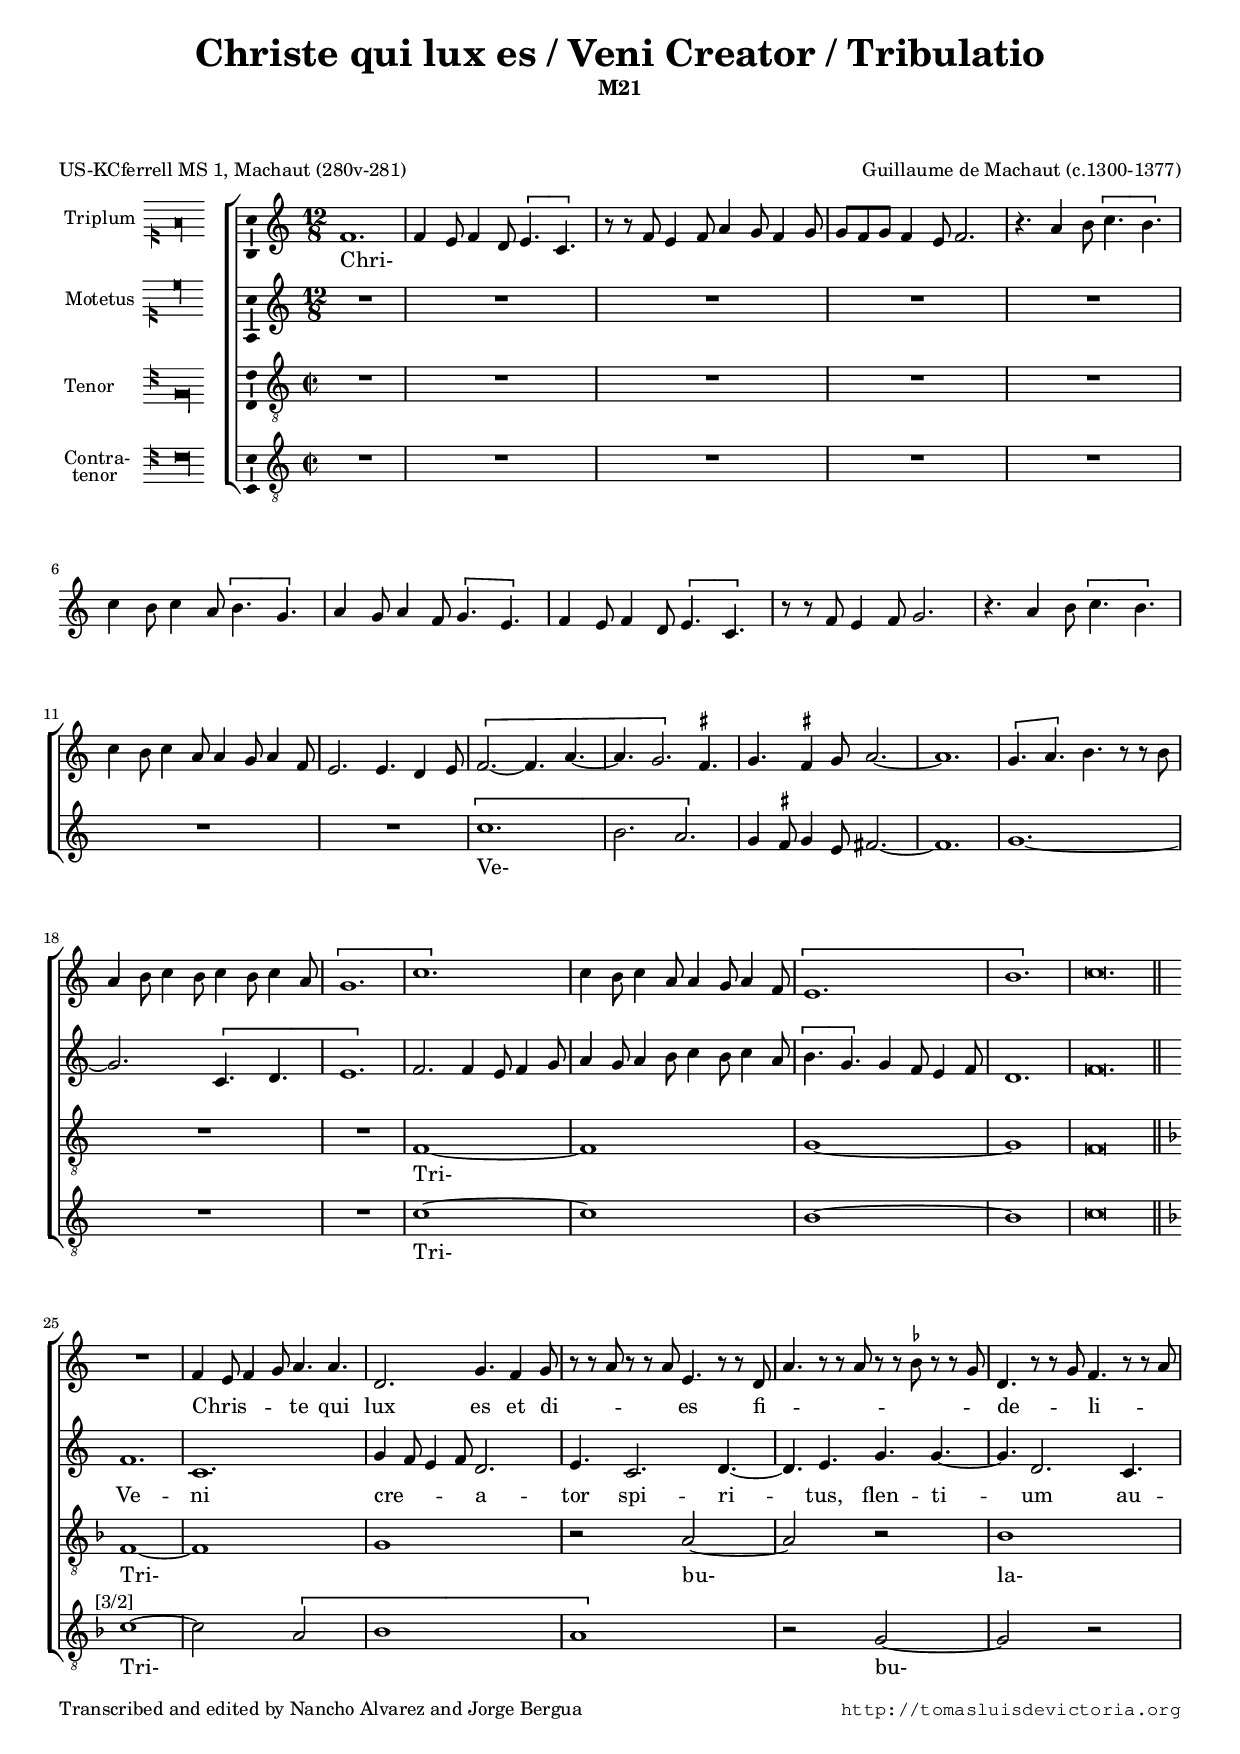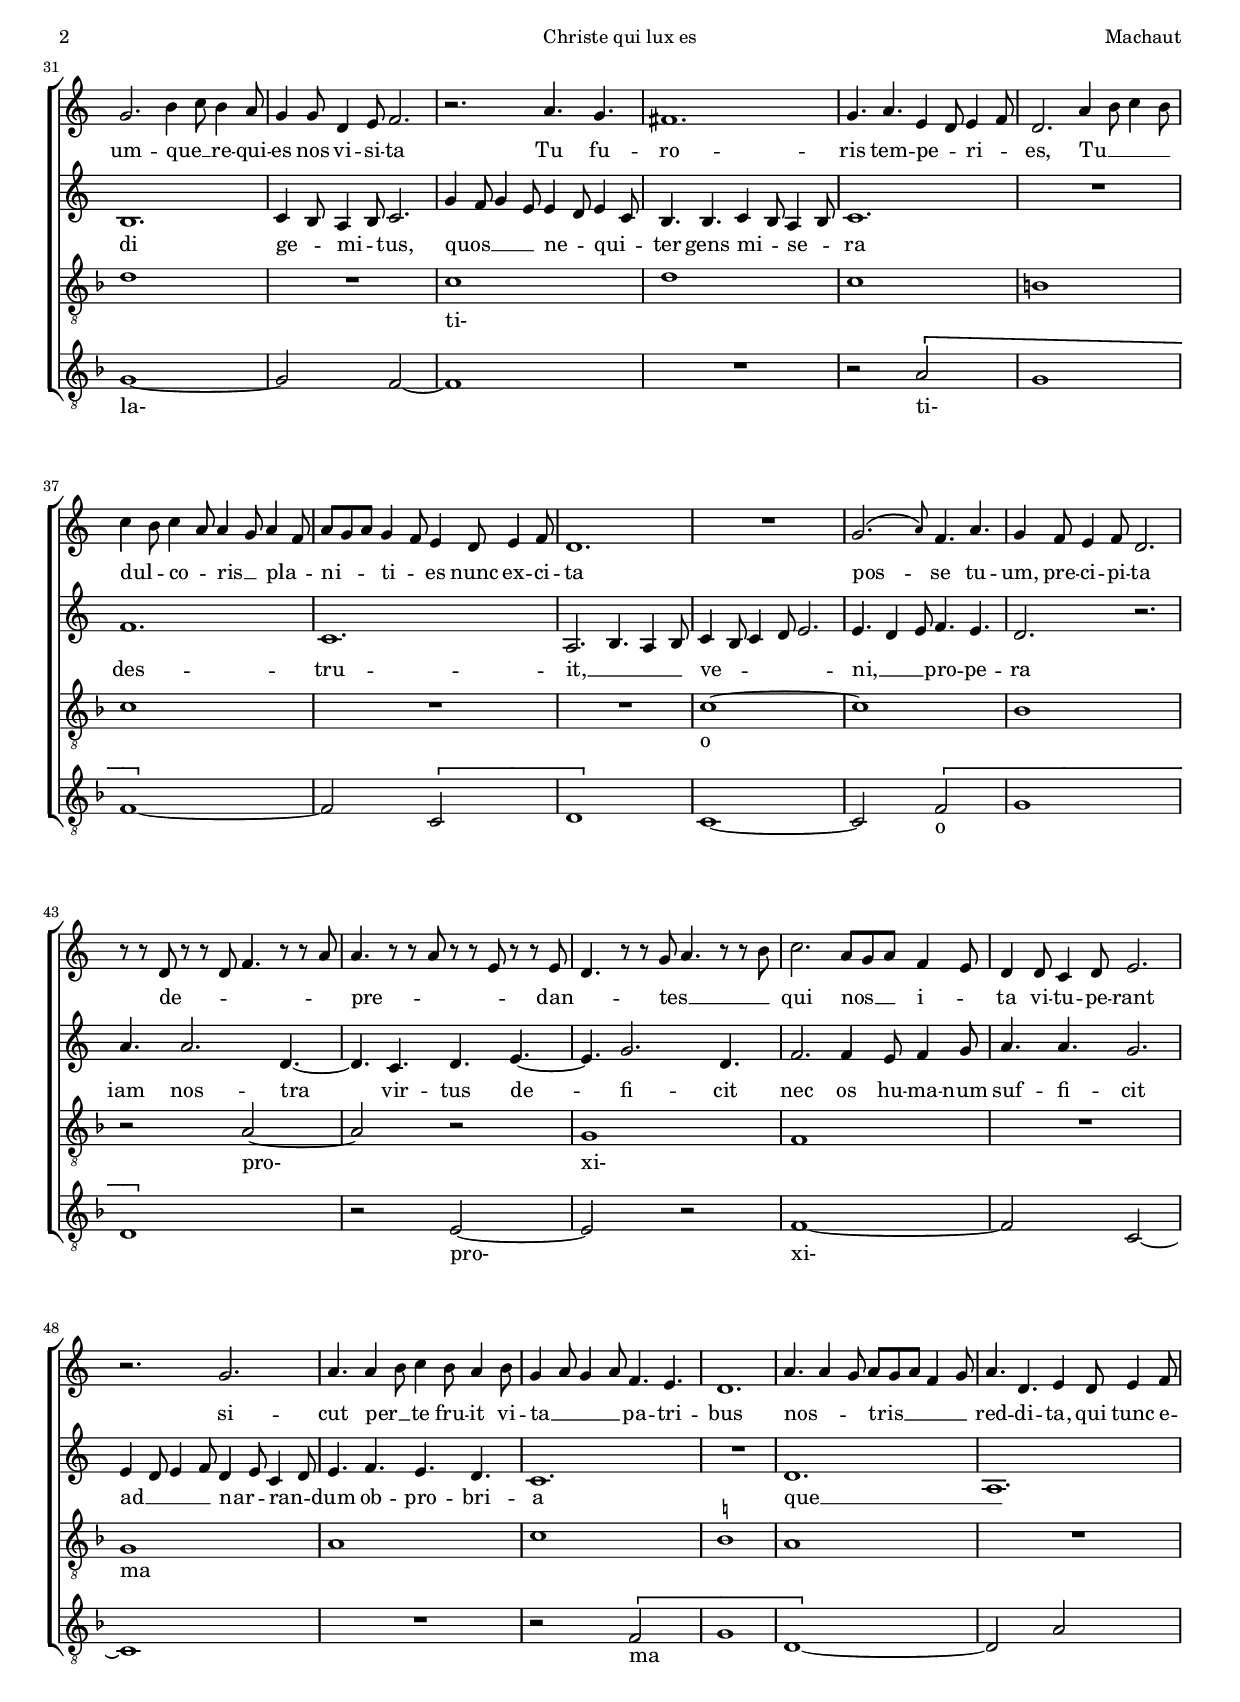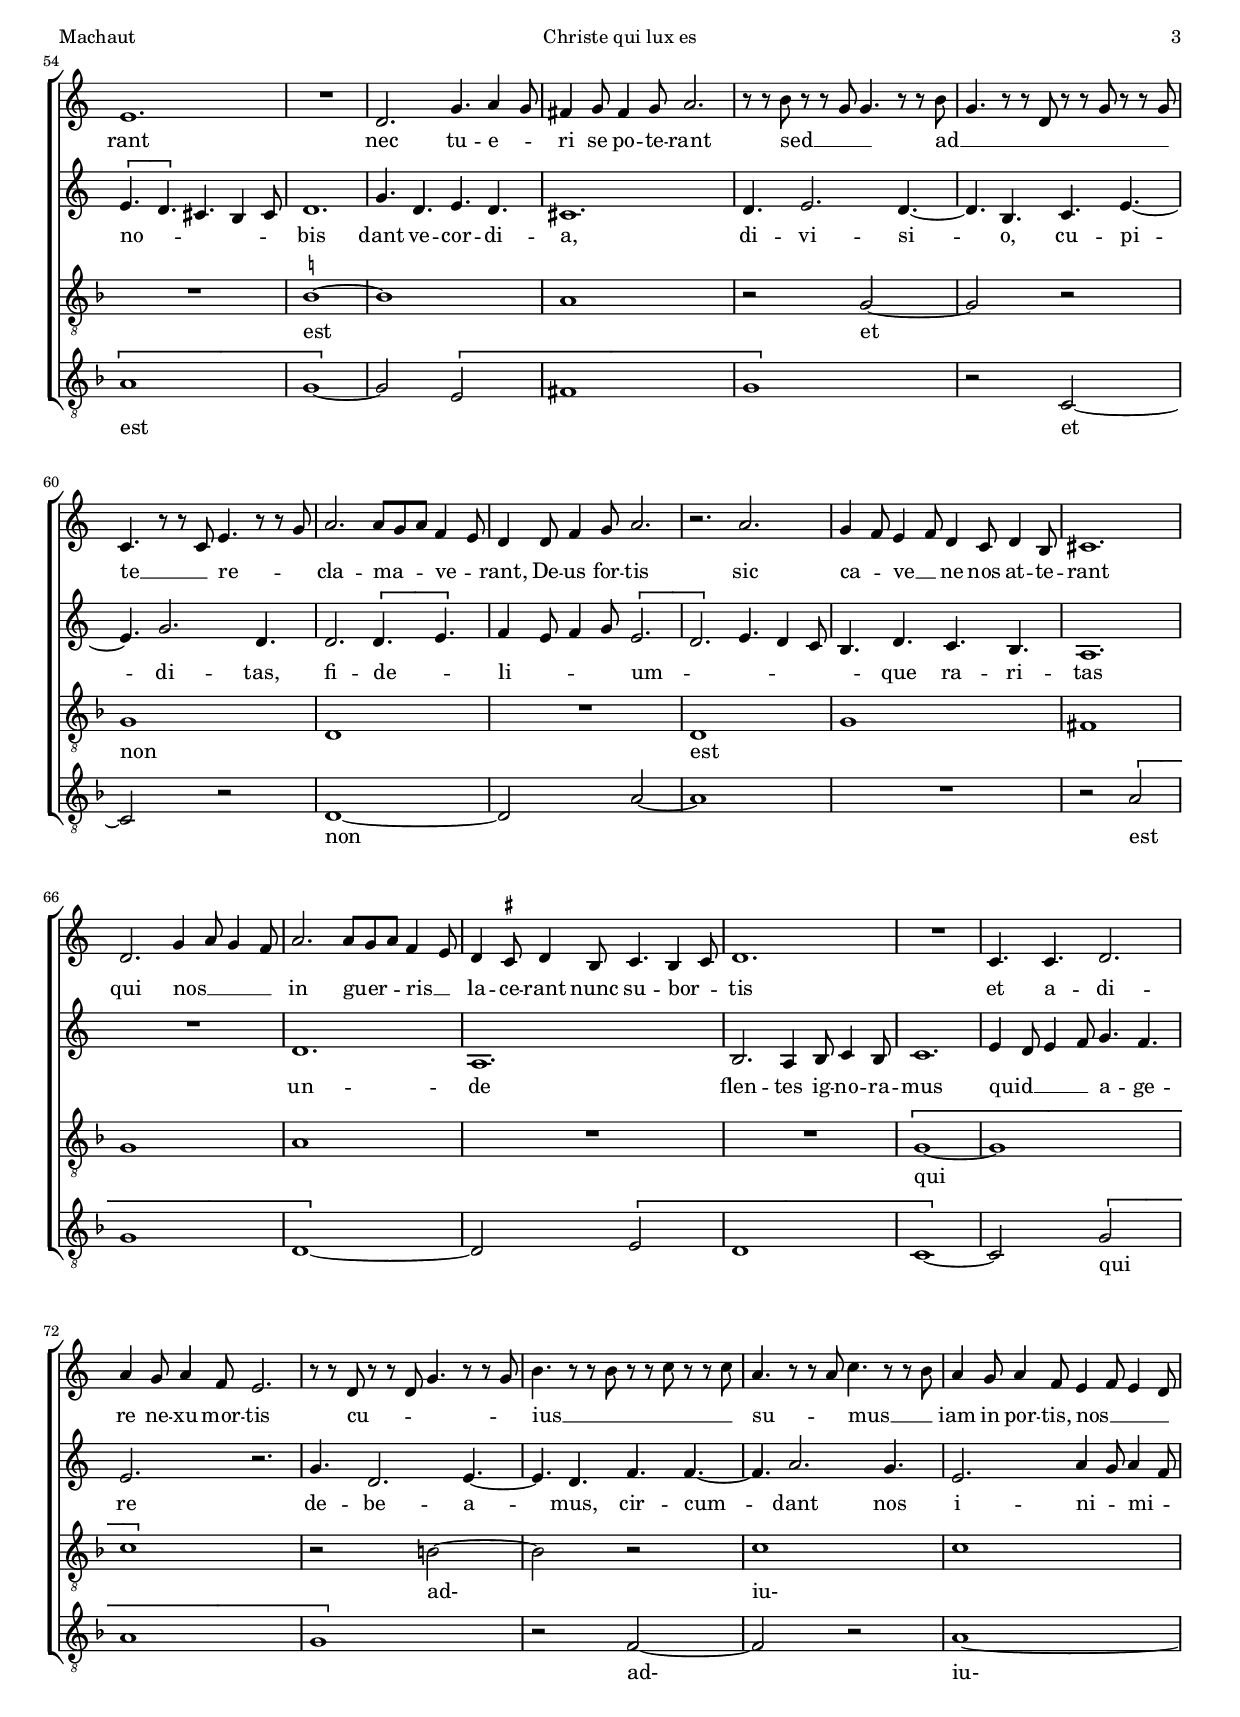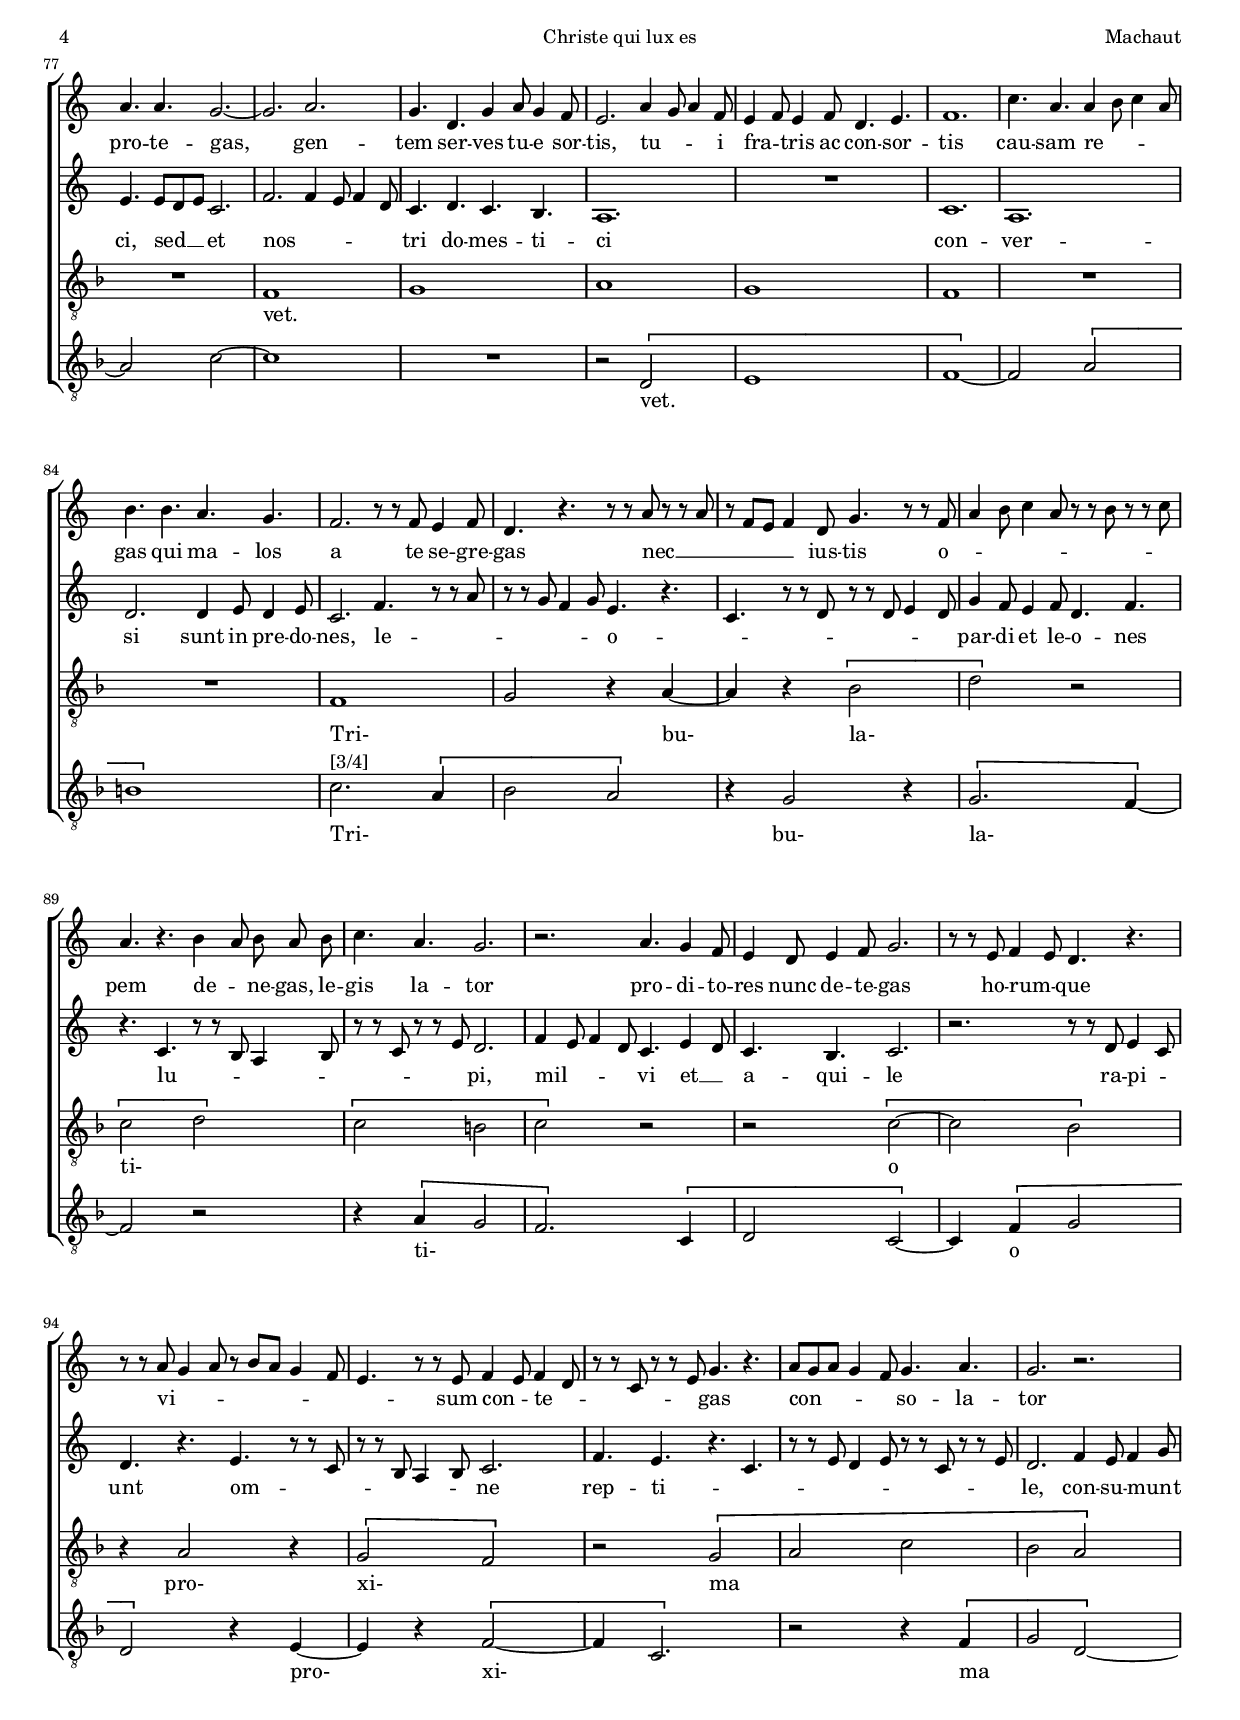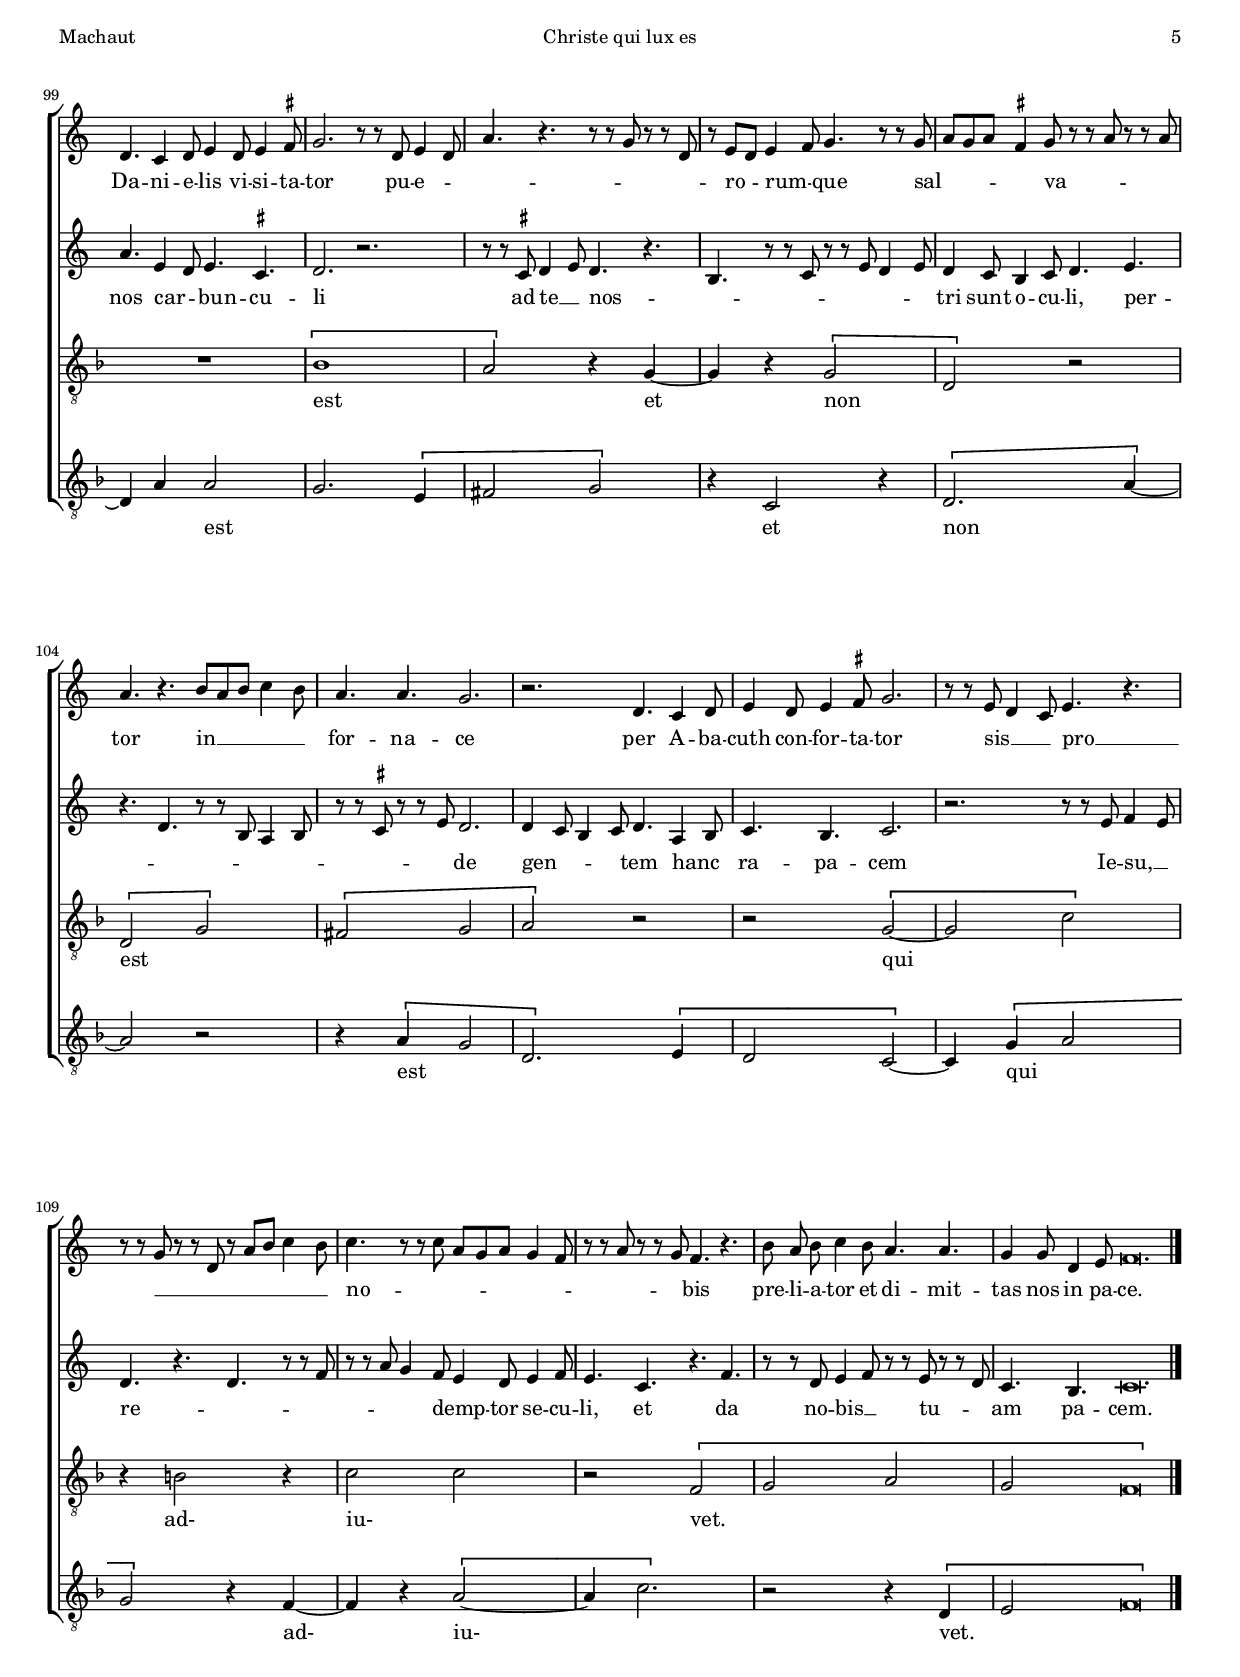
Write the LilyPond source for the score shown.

\version "2.22.0"

#(set-default-paper-size "a4")
#(set-global-staff-size 16.4)
#(ly:set-option 'point-and-click #f)
%mobile -s14.5 -i2.8 -ball

italicas=\override LyricText.font-shape = #'italic
rectas=\override LyricText.font-shape = #'upright
ss=\once \set suggestAccidentals = ##t
incipitwidth = 20
mtempo={\tempo 4 = 152}
mtempob={\tempo 4 = 76}
mt=#(define-music-function (offset) (number?) ; move lyric text
      #{ \once \override LyricText.X-offset = -$offset #})

htitle="Christe qui lux es"
hcomposer="Machaut"

\header {
	title=\markup{\fontsize #2 "Christe qui lux es / Veni Creator / Tribulatio"}
	subtitle="M21"
	subsubtitle=\markup{\null \vspace #2 }
	composer="Guillaume de Machaut (c.1300-1377)"
        pdfauthor=\composer
	%opus="(-)"
	poet=\markup{"US-KCferrell MS 1, Machaut (280v-281)"}
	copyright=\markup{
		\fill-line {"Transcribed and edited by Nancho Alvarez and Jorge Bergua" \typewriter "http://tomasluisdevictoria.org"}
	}
%	tagline=""
}

global={
  }


cantus=\relative c'{
        \time 12/8
        %\scaleDurations 2/3
	f1.
	f4 e8 f4 d8 \[e4. c\]
	r8 r f e4 f8 a4 g8 f4 g8
	g8 f g f4 e8 f2.
	r4. a4 b8 \[c4. b\]
	c4 b8 c4 a8 \[b4. g\]
	a4 g8 a4 f8 \[g4. e\]
	f4 e8 f4 d8 \[e4. c\]
	r8 r f e4 f8 g2.
	r4. a4 b8 \[c4. b\]
	c4 b8 c4 a8 a4 g8 a4 f8
	e2. e4. d4 e8
	\[f2. ~ f4. a4. ~
	a g2.\] \ss fis4.
	g4. \ss fis4 g8 a2. ~
	a1.
	\[g4. a\] b r8 r b8
	a4 b8 c4 b8 c4 b8 c4 a8
	\[g1.
	c\]
	c4 b8 c4 a8 a4 g8 a4 f8
	\[e1.
	b'\]
	c\breve.*1/2
	\bar "||"
	\break
	R1.
	f,4 e8 f4 g8 a4. a
	d,2. g4. f4 g8
	r8 r a r r a e4. r8 r d
	a'4. r8 r a r8 r \ss bes r r g
	d4. r8 r g f4. r8 r a
	g2. b4 c8 b4 a8
	g4 g8 d4 e8 f2.
	r a4. g
	fis1.
	g4. a e4 d8 e4 f8
	d2. a'4 b8 c4 b8
	c4 b8 c4 a8 a4 g8 a4 f8
	a8 g a g4 f8 e4 d8 e4 f8
	d1.
	R1.
	%\phrasingSlurDashed
	\phrasingSlurUp
	g2.*5/6\( \teeny a8\) \normalsize f4. a % nota plicata
	g4 f8 e4 f8 d2.
	r8 r d r8 r d f4. r8 r a
	a4. r8 r a r8 r e r r e
	d4. r8 r g a4. r8 r b
	c2. a8 g a f4 e8
	d4 d8 c4 d8 e2.
	r2. g2.
	a4. a4 b8 c4 b8 a4 b8
	g4 a8 g4 a8 f4. e
	d1.
	a'4. a4 g8 a8 g a
	f4 g8 a4. d, e4 d8 e4 f8
	e1.
	R1.
	d2. g4. a4 g8
	fis4 g8 fis4 g8 a2. % el sostenido esta escrito 3 notas antes
	r8 r b r8 r g g4. r8 r b
	g4. r8 r d r8 r g r r g
	c,4. r8 r c e4. r8 r g
	a2. a8 g a f4 e8
	d4 d8 f4 g8 a2.
	r a2.
	g4 f8 e4 f8 d4 c8 d4 b8
	cis1.
	d2. g4 a8 g4 f8
	a2. a8 g a f4 e8
	d4 \ss cis8 d4 b8 cis4. b4 cis8
	d1.
	R1. 
	 c4. c d2.
	a'4 g8 a4 f8 e2.
	r8 r d r r d g4. r8 r g
	b4. r8 r b r r c r r c
	a4. r8 r a c4. r8 r b
	a4 g8 a4 f8 e4 f8 e4 d8
	a'4. a g2. ~
	g a2.
	g4. d g4 a8 g4 f8
	e2. a4 g8 a4 f8
	e4 f8 e4 f8 d4. e
	f1.
	c'4. a a4 b8 c4 a8
	b4. b a g
	f2. r8 r f e4 f8
	d4. r r8 r a' r r a
	r f e f4 d8 g4. r8 r f % \ss ?
	a4 b8 c4 a8 r r b r r c
	a4. r b4 a8 b8 \noBeam a b \noBeam c4. a
	g2. r
	a4. g4 f8 e4 d8 e4 f8
	g2. r8 r e f4 e8 d4. r
	r8 r a' g4 a8 r8 b a g4 f8
	e4. r8 r e f4 e8 f4 d8
	r r c r r e g4. r
	a8 g a g4 f8 g4. a4.
	g2. r
	d4. c4 d8 e4 d8 e4 \ss fis8 
	g2. r8 r d e4 d8 a'4. r
	r8 r g r r d r8 e d
	e4 f8 g4. r8 r g a g a
	\ss fis4 g8 r8 r a r r a a4. r
	b8 a b c4 b8 a4. a 
	g2. r
	d4. c4 d8 e4 d8 e4 \ss fis8
	g2. r8 r e d4 c8 e4. r
	r8 r g r r d r a' b c4 b8
	c4. r8 r c a8 g a g4 f8 r8 r a r r g
	f4. r
	b8 \noBeam a \noBeam b c4 b8 a4. a
	g4 g8 d4 e8 f\breve.*1/4
	\bar "|."
}

altus=\relative c''{
        \time 12/8
        %\scaleDurations 2/3
	R1*12/8*12
	\[c1.
	b2. a\]
	g4 \ss fis8 g4 e8 fis!2. ~
	fis1.
	g1. ~
	g2. \[c,4. d
	e1.\]
	f2. f4 e8 f4 g8
	a4 g8 a4 b8 c4 b8 c4 a8
	\[b4. g\] g4 f8 e4 f8
	d1.
	f\breve.*1/2
	f1.
	c
	g'4 f8 e4 f8 d2.
	e4. c2. d4. ~
	d e g g ~
	g d2. c4.
	b1.
	c4 b8 a4 b8 c2.
	g'4 f8 g4 e8 e4 d8 e4 c8
	b4. b c4 b8 a4 b8
	c1.
	R1.
	f1.
	c
	a2. b4. a4 b8
	c4 b8 c4 d8 e2.
	e4. d4 e8 f4. e
	d2. r
	a'4. a2. d,4. ~
	d c d e ~
	e g2. d4.
	f2. f4 e8 f4 g8
	a4. a g2.
	e4 d8 e4 f8 d4 e8 c4 d8
	e4. f e d
	c1.
	R1.
	d1.
	a
	\[e'4. d\] cis4. b4 cis8 
	d1.
	g4. d e d
	cis1.
	d4. e2. d4. ~
	d b4. c e ~
	e g2. d4.
	d2. \[d4. e\]
	f4 e8 f4 g8 \[e2.
	d\] e4. d4 c8
	b4. d c b
	a1.
	R1. 
	d1.
	a
	b2. a4 b8 c4 b8
	c1.
	e4 d8 e4 f8 g4. f
	e2. r
	g4. d2. e4. ~
	e d f f ~
	f a2. g4.
	e2. a4 g8 a4 f8
	e4. e8 d e c2.
	f f4 e8 f4 d8
	c4. d c b
	a1.
	R1.
	c1.
	a
	d2. d4 e8 d4 e8
	c2. f4. r8 r a
	r r g f4 g8 e4. r
	c4. r8 r d r r d e4 d8
	g4 f8 e4 f8 d4. f
	r c r8 r b a4 b8
	r8 r c r r e d2.
	f4 e8 f4 d8 c4. e4 d8
	c4. b c2.
	r r8 r d e4 c8
	d4. r e4. r8 r c
	r r b a4 b8 c2.
	f4. e r c
	r8 r e d4 e8 r8 r c r r e
	d2. f4 e8 f4 g8
	a4. e4 d8 e4. \ss cis % el disco hace a4. g4 f8 e4. \ss cis
	d2. r
	r8 r \ss cis d4 e8 d4. r
	b4. r8 r c r r e d4 e8
	d4 c8 b4 c8 d4. e
	r d r8 r b a4 b8 % el silencio parece un mi
	r8 r \ss cis r r e d2.
	d4 c8 b4 c8 d4. a4 b8
	c4. b c2.
	r r8 r e f4 e8
	d4. r d r8 r f
	r r a g4 f8 e4 d8 e4 f8
	e4. c r f
	r8 r d e4 f8 r8 r e r r d
	c4. b \mtempob c\breve.*1/4
	
}

tenor=\relative c{
	\set Staff.timeSignatureFraction = 2/2
        \scaleDurations 3/2{
	R1*19
	f1 ~
	f
	g ~
	g
	f\breve*1/2
	\key f \major
	f1 ~
	f
	g
	r2 a ~
	a r
	\ss bes1
	d
	R1
	c1
	d
	c
	b
	c
	R1*2
	c1 ~
	c
	bes1
	r2 a ~
	a r
	g1
	f
	R1
	g1
	a
	c
	\ss b % muy dudoso, la repeticion bemol
	a
	R1*2
	\ss b1 ~ % muy dudoso, la repeticion bemol
	b
	a
	r2 g ~
	g r
	g1
	d
	R1
	d1
	g
	fis
	g
	a
	R1*2
	\[g1 ~
	g
	c\]
	r2 b ~
	b r
	c1
	c
	R1
	f,1
	g
	a
	g
	f
	R1*2
	f1
	g2 r4 a ~
	a4 r4 \[bes2
	d\]
	r
	\[c d\]
	\[c2 b! 
	c2\]
	r2
	r2 \[c2 ~ % plica rascada
	c bes2\]
	r4 a2 r4
	\[g2 f2\]
	r2 \[g2
	a c
	bes2 a\]
	R1
	\[bes1
	a2\] r4 g4 ~
	g4 r4 \[g2
	d\]
	r2 \[d
	g\] \[fis2
	g a\]
	r2 r2
	\[g2 ~
	g c2\]
	r4 b2 r4
	c2 c
	r2 \[f,2
	g a
	g2 f\breve*1/4\]
        }
}

bassus=\relative c'{
	\set Staff.timeSignatureFraction = 2/2
        \scaleDurations 3/2
        {R1*19
	c1 ~
	c
	b ~
	b
	c\breve*1/2
	\key f\major
	\once \override TextScript.X-offset = #-3
	s4*0^\markup{"[3/2]"}	
	c1 ~
	c2 \[a
	bes1
	a\]
	r2 g ~
	g2 r
	g1 ~
	g2 f ~
	f1
	R1
	r2 \[a2
	g1
	f1 ~ \]
	f2 \[c
	d1\]
	c1 ~
	c2 \[f2
	g1
	d1\]
	r2 e2 ~
	e2 r2
	f1 ~
	f2 c2 ~
	c1
	R1
	r2 \[f2
	g1
	d1 ~ \]
	d2 a'2
	\[a1
	g1 ~ \]
	g2 \[e2
	fis1
	g1\]
	r2 c, ~
	c2 r2
	d1 ~
	d2 a' ~
	a1
	R1
	r2
	
	\[a2
	g1
	d1 ~ \]
	d2 \[e2
	d1
	c1 ~ \]
	c2 \[g'2
	a1
	g1\]
	
	r2 f ~
	f r2
	a1 ~
	a2 c2 ~
	c1
	R1
	r2 \[d,2
	e1
	f1 ~ \]
	f2
	\[a b1\]
	% las dos voces de abajo repiten con valores mas breves
	s4*0^\markup{"[3/4]"}
	c2.
	\[a4 bes2 a\] 
	r4 g2 r4
	\[g2. f4 ~ \]
	f2 r2
	r4 \[a4 g2
	f2.\] \[c4
	d2 c2 ~ \]
	c4 \[f4 g2
	d\] r4 e4 ~
	e4 r4 \[f2 ~
	f4 c2.\]
	r2
	r4 \[f4 g2
	d2 ~ \]
	d4 a'4 a2
	g2. \[e4
	fis2 g\]
	r4 c,2 r4
	\[d2. a'4 ~ \]
	a2 r2
	r4 \[a4 g2
	d2.\] \[e4
	d2 c ~ \]
	c4 \[g' a2
	g\] r4 f4 ~
	f r4 \[a2 ~
	a4 c2.\]
	r2 r4 \[d,4
	e2 f\breve*1/4\] % r4
        }
}

textocantus=\lyricmode{
Chri- _ _ _ _ _ _ _ _ _ _ _ _ _ _ _ _ 
_ _ _ _ _ _ _ _ _ _ _ _ _ _ _ _ _ _ _ 
_ _ _ _ _ _ _ _ _ _ _ _ _ _ _ _ _ _ _ 
_ _ _ _ _ _ _ _ _ _ _ _ _ _ _ _ _ _ _ _
_ _ _ _ _ _ _ _ _ _ _ _ _ _ _ _ _ _ _ _
Chris -- _ _ _ te qui lux es et di -- _ _ es 
fi -- _ _ _ _ de -- _ li -- _ um -- que __ _ re -- qui -- es 
nos vi -- si -- ta
Tu fu -- ro -- ris tem -- pe -- _ ri -- _ es, 
Tu __ _ _ _ dul -- _ co -- _ ris __ _ pla -- _ ni -- _ _ ti -- _ es 
nunc ex -- ci -- ta
pos -- _ se tu -- um, pre -- ci -- pi -- ta 
de -- _ _ _ pre --  _ _ \mt #1.5 dan -- _ tes __ _ _
qui nos __ _ _ i -- _ ta 
vi -- tu -- pe -- rant
si -- cut per __ _ te fru -- it vi -- ta __ _ _ _  
pa -- tri -- bus nos -- _ _ tris __ _ _ _ _ red -- di -- ta, 
qui tunc e -- rant 
nec tu -- e -- _ ri se po -- te -- rant 
sed __ _ _ ad __ _ _ _ _ te __ _ re -- _ cla -- ma -- _ _ ve -- _ rant,
De -- us for -- tis
sic ca -- _ ve __ _ ne nos at -- te -- rant
qui nos __ _ _ _ in guer -- _ _ ris __ _ la -- ce -- rant
nunc su -- bor -- _ tis 
et a -- di -- re ne -- xu mor -- tis
cu -- _ _ _ ius __ _ _ _ su -- _ mus __ _ iam in por -- tis, 
nos __ _ _ _ pro -- te -- gas,
gen -- tem ser -- ves tu -- e sor -- tis, 
tu -- _ _ i fra -- _ tris ac con -- sor -- tis 
cau -- sam re -- _ _ _ gas 
qui ma -- los a te se -- gre -- gas
nec __ _ _ _ _ ius -- tis o -- _ _ _ _ _ _ pem de -- _ ne -- gas,
le -- gis la -- tor
pro -- di -- to -- res nunc de -- te -- gas 
ho -- rum -- _ que vi -- _ _ _ _ _ _ _ sum con -- _ te -- _ _ _ gas
con -- _ _ _ _ so -- la -- tor
Da -- ni -- e -- lis vi -- si -- ta -- tor
pu -- e -- _ _ _ _ ro -- _ rum -- _ que sal -- _ _ _ _ va -- _ _ tor
in __ _ _ _ _ for -- na -- ce
per A -- ba -- cuth con -- for -- ta -- tor 
sis __ _ _ pro __ _ _ _ _ _ _ no -- _ _ _ _ _ _ _ _ bis
pre -- li -- a -- tor 
et di -- mit -- tas nos in pa -- ce. 
}

textoaltus=\lyricmode{
Ve- _ _ _ _ _ _ _ _ _ _ _ _ _ _ _ _ _ _ _ _ _ _ _ _ _ _ _ _ _ _ _ _ 
Ve -- ni cre -- _ _ _ a -- tor spi -- ri -- tus,
flen -- ti -- um au -- di ge -- _ mi -- _ tus,
quos __ _ _ _ ne -- _ qui -- _ ter gens mi -- _ se -- _ ra % parece que pone ne -- _ _ qui
des -- tru -- it, __ _ _ _ ve -- _ _ _ _ ni, __ _ _ pro -- pe -- ra % cambiado
iam  nos -- tra vir -- tus de -- fi -- cit
nec os hu -- ma -- num suf -- fi -- cit
ad __ _ _ _ nar -- _ ran -- _ dum ob -- pro -- bri -- a 
que __ _ no -- _ _ _ _ bis dant ve -- cor -- di -- a, 
di -- vi -- si -- o, cu -- pi -- di -- tas,
fi -- de -- _ li -- _ _ _ um -- _ _ _ _ _ que ra -- ri -- tas
un -- de flen -- tes ig -- no -- ra -- mus 
quid __ _ _ _ a -- ge -- re de -- be -- a -- mus,
cir -- cum -- dant nos i -- ni -- _ mi -- _ ci, 
sed __ _ _ et nos -- _ _ _ _ tri do -- mes -- ti -- ci
con -- ver -- si sunt in pre -- do -- nes, % yo no leo "conversi"
le -- _ _ _ _ o -- _ _ _ _ _ par -- di et le -- o -- nes
lu -- _ _ _ _ _ pi, mil -- _ _ _ vi et __ _ a -- qui -- le
ra -- pi -- _ unt om -- _ _ _ _ ne rep -- ti -- _ _ _ _ _ _ le,
con -- su -- munt _ nos car -- _ \mt #.7 bun -- cu -- li
ad te __ _ nos -- _ _ _ _ _ tri sunt o -- cu -- li, 
per -- _ _ _ _ _ _ de gen -- _ _ _ tem hanc _ ra -- pa -- cem
Ie -- su, __ _ re -- _ _ _ _ _ demp -- tor se -- cu -- li,
et da no -- bis __ _ tu -- _ am pa -- cem. % cambiado
}

textotenor=\lyricmode{
Tri- _ _
Tri- _ bu- la- _ ti- _ _ _ _ o _
pro- xi- _ ma _ _ _ _ est _
et non _ est _ _  _ _ qui _  ad- iu- _ vet. _ _ _ _ 
Tri- _ bu- la- _ ti- _ _ _ _ o _
pro- xi- _ ma _ _ _ _ est _
et non _ est _ _  _ _ qui _  ad- iu- _ vet. _ _ _ _ 
}

textobassus=\lyricmode{
% no hay letra
Tri- _ _
Tri- _ _ _ bu- la- _ ti- _ _ _ _ _ o _ _
pro- xi- _ ma _ _ _ est _ _ _ _ 
et non _ est _ _ _ _ _ qui _ _ ad- iu- _ vet. _ _ _ _ 
Tri- _ _ _ bu- la- _ ti- _ _ _ _ _ o _ _
pro- xi- _ ma _ _ _ est _ _ _ _ 
et non _ est _ _ _ _ _ qui _ _ ad- iu- _ vet. _ _ _ _ 
}


incipitcantus=\markup{
	\score{
		{ 
		\set Staff.instrumentName="Triplum "
		\override NoteHead.style = #'neomensural
		\override Staff.TimeSignature.style = #'neomensural
		\cadenzaOn 
		\clef "medicaea-do1"
		\set Staff.clefPosition=#-4
		\key c \major
		% no hay indicacion de compas
		\override Staff.TimeSignature.stencil=##f
		\once \override TextScript.Y-offset=#-.5
		\once \override TextScript.X-offset=#-2
		\once \override TextScript.outside-staff-priority = ##f
		s4^\markup{\smaller \musicglyph "noteheads.dM2blackmensural" }
} 

	\layout { line-width=\incipitwidth indent = 0 }
	}
}

incipitaltus=\markup{
	\score{
		{ 
		\set Staff.instrumentName="Motetus "
		\override NoteHead.style = #'neomensural 
		\override Staff.TimeSignature.style = #'neomensural
		\cadenzaOn 
		\clef "medicaea-do1" % luego cambia a do en segunda
		\set Staff.clefPosition=#-4
		\key c \major
		\override Staff.TimeSignature.stencil=##f
		\once \override TextScript.Y-offset=#1.5
		\once \override TextScript.X-offset=#-2
		\once \override TextScript.outside-staff-priority = ##f
		s4^\markup{\smaller \musicglyph "noteheads.dM2blackmensural" } % es parte de una ligadura, empieza con cuadrada
		} 
	\layout { line-width=\incipitwidth indent = 0 }
	}
}


incipittenor=\markup{
	\score{
		{ 
		\set Staff.instrumentName="Tenor     "
		\override NoteHead.style = #'neomensural 
		\override Staff.TimeSignature.style = #'neomensural
		\cadenzaOn 
		\clef "medicaea-do1"
		\set Staff.clefPosition=#2
		\key c \major
		\override Staff.TimeSignature.stencil=##f
		\once \override TextScript.Y-offset=#-1
		\once \override TextScript.X-offset=#-2
		\once \override TextScript.outside-staff-priority = ##f
		s4^\markup{\smaller \musicglyph "noteheads.dM3blackmensural" }
		} 
	\layout { line-width=\incipitwidth indent=0 }
	}
}

incipitbassus=\markup{
	\score{
		{ 
		\set Staff.instrumentName=\markup{\center-column{"Contra-  " \raise #1 "tenor   "}}
		\override NoteHead.style = #'neomensural
		\override Staff.TimeSignature.style = #'neomensural
		\cadenzaOn 
		\clef "medicaea-do1" % luego cambia a do en quinta
		\set Staff.clefPosition=#2
		\key c \major
		\override Staff.TimeSignature.stencil=##f
		\once \override TextScript.Y-offset=#1
		\once \override TextScript.X-offset=#-2
		\once \override TextScript.outside-staff-priority = ##f
		s4^\markup{\smaller \musicglyph "noteheads.dM3blackmensural" }
		} 
	\layout { line-width=\incipitwidth indent = 0 }
	}
}

%\layout {
%       \context {\Voice
%               \remove Ligature_bracket_engraver
%               \consists Mensural_ligature_engraver
%       }
%       line-width=\incipitwidth
%       indent = 0
%}

\score {\transpose c' c'{
\new ChoirStaff<<

	\new Staff <<%\global
	\new Voice="v1" {
		\set Staff.instrumentName=\incipitcantus
		\clef "treble"
		\cantus }
	\new Lyrics \lyricsto "v1" {\textocantus }
	>>

	\new Staff <<%\global
	\new Voice="v2" {
		\set Staff.instrumentName=\incipitaltus
		\clef "treble"
		\altus }
	\new Lyrics \lyricsto "v2" {\textoaltus }
	>>
	
	\new Staff <<%\global
	\new Voice="v3" {
		\set Staff.instrumentName=\incipittenor
		\clef "G_8"
		\tenor }
	\new Lyrics \lyricsto "v3" {\textotenor }
	>>

	\new Staff <<%\global
	\new Voice="v4" {
		\set Staff.instrumentName=\incipitbassus
		\clef "G_8"
		\bassus }
	\new Lyrics \lyricsto "v4" {\textobassus }
	>>
	
>>

	} % transpose

\layout{ 
	\context {\Lyrics 
		\override VerticalAxisGroup.staff-affinity = #UP
		\override VerticalAxisGroup.nonstaff-relatedstaff-spacing =
			#'((basic-distance . 0) (minimum-distance . 0) (padding . 1))
		\override LyricText.font-size = #1.2
		\override LyricHyphen.minimum-distance = #0.5
	}
	\context {\Score 
		tempoHideNote = ##t
		\override BarNumber.padding = #2 
	}
	\context {\Voice 
		%melismaBusyProperties = #'()
		%autoBeaming = ##f
	}
	\context {\Staff 
                \RemoveEmptyStaves
                %\override VerticalAxisGroup.remove-first = ##t
		\override VerticalAxisGroup.staff-staff-spacing =
			#'((basic-distance . 11) (minimum-distance . 0) (padding . 1))
		\consists Ambitus_engraver 
		\override LigatureBracket.padding = #1
	}
}

%\midi { \mtempo }

}


\paper{
	evenHeaderMarkup=\markup  \fill-line { \fromproperty #'page:page-number-string \htitle \hcomposer }
	oddHeaderMarkup= \markup  \fill-line { \on-the-fly #not-first-page \hcomposer \on-the-fly #not-first-page \htitle \on-the-fly #not-first-page \fromproperty #'page:page-number-string }
	%system-count=20
	%page-count = 8
	ragged-last-bottom = ##f
	indent=3.0\cm
	system-system-spacing =
	#'((basic-distance . 20) (minimum-distance . 0) (padding . 5))
	top-system-spacing = % header
	#'((basic-distance . 10) (minimum-distance . 0) (padding . 0))
	last-bottom-spacing = % footer
	#'((basic-distance . 12) (minimum-distance . 0) (padding . 0))
	markup-system-spacing.padding = #1.5
}



